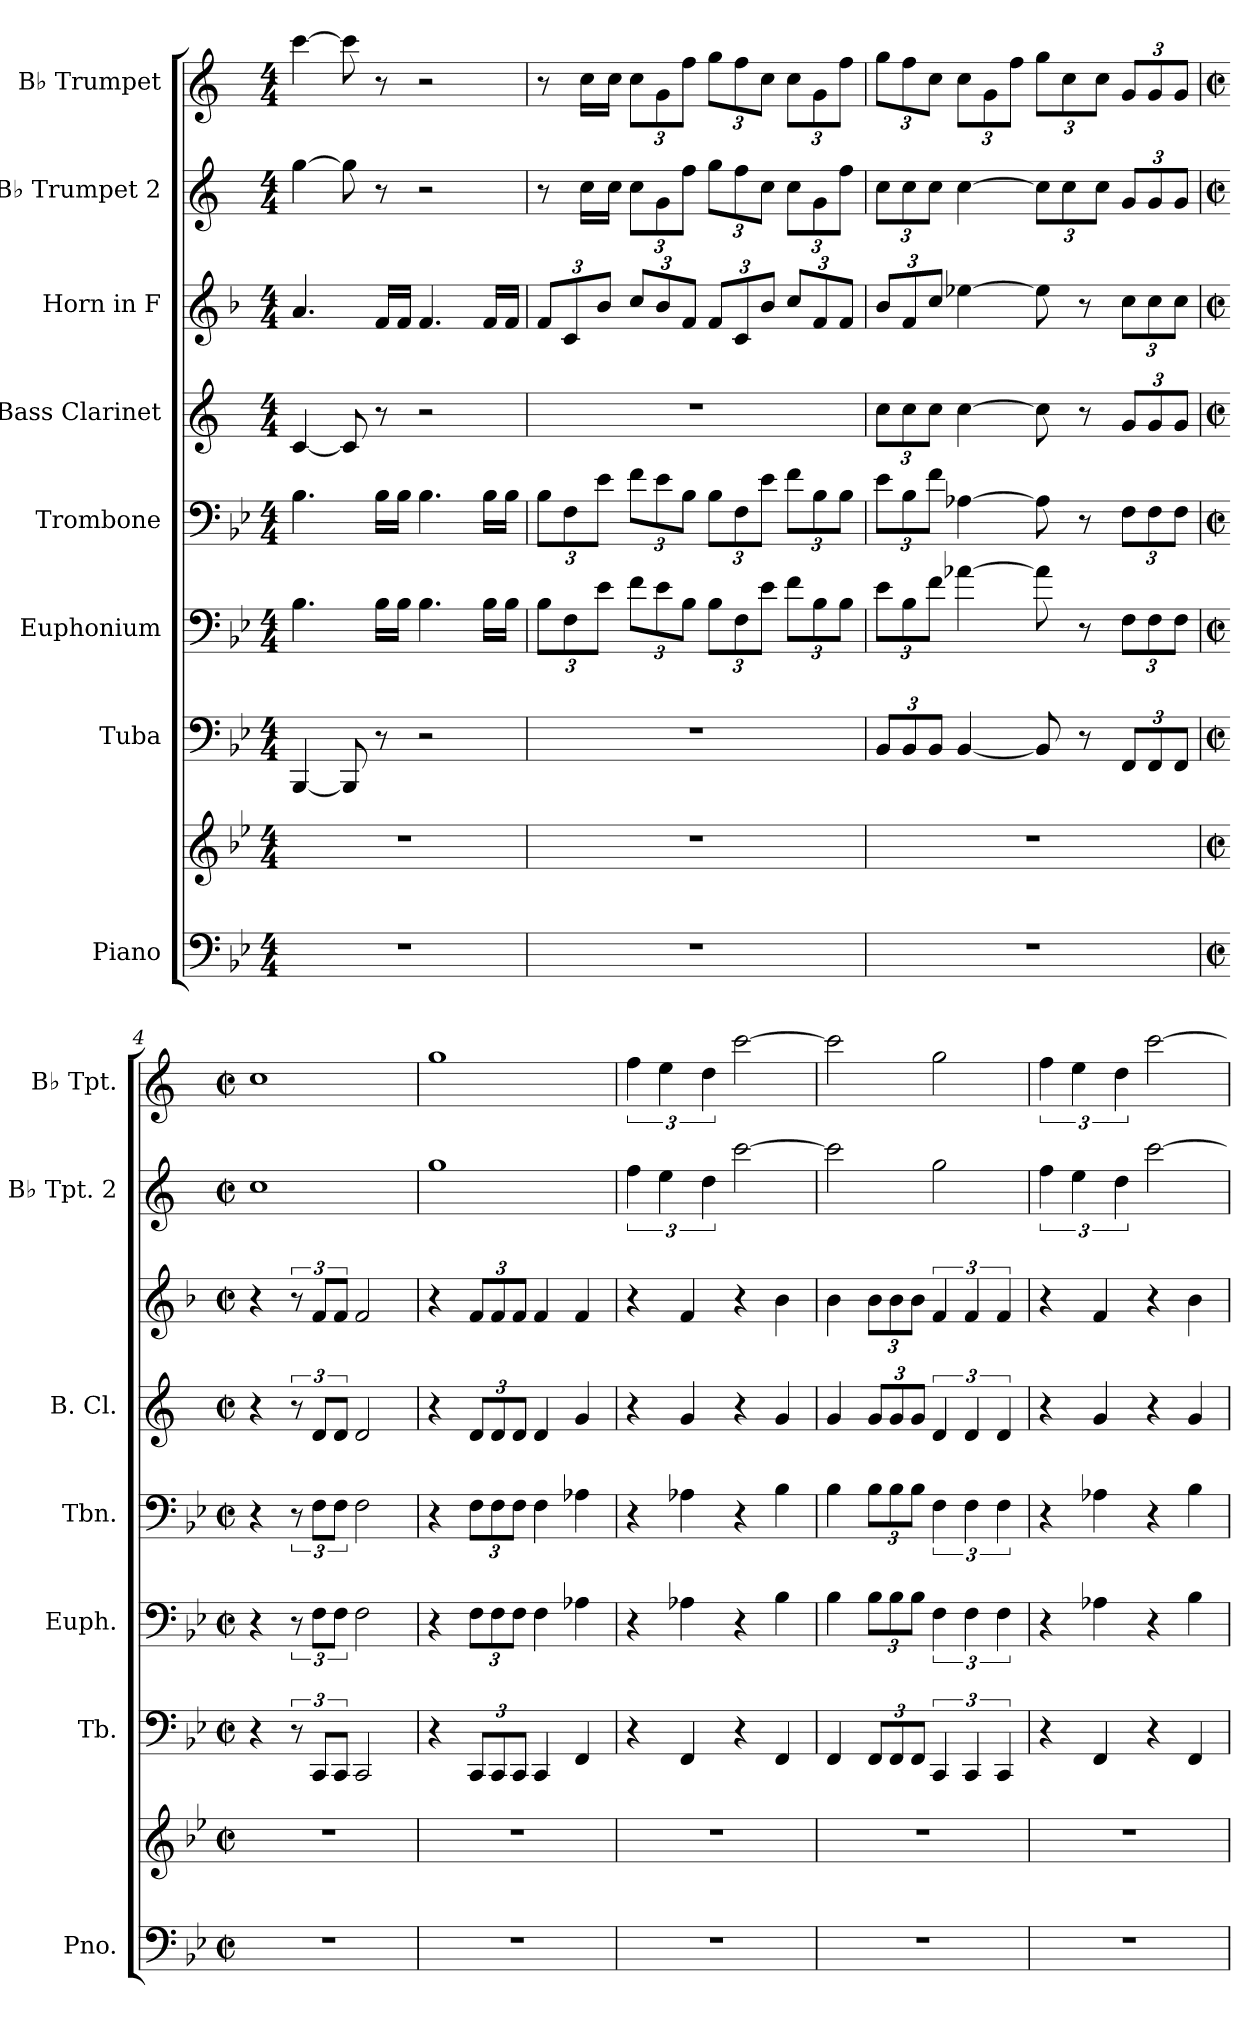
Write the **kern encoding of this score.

**kern	**kern	**kern	**kern	**kern	**kern	**kern	**kern	**kern
*part8	*part8	*part7	*part6	*part5	*part4	*part3	*part2	*part1
*staff9	*staff8	*staff7	*staff6	*staff5	*staff4	*staff3	*staff2	*staff1
*I"Piano	*	*I"Tuba	*I"Euphonium	*I"Trombone	*I"Bass Clarinet	*I"Horn in F	*I"B♭ Trumpet 2	*I"B♭ Trumpet
*I'Pno.	*	*I'Tb.	*I'Euph.	*I'Tbn.	*I'B. Cl.	*	*I'B♭ Tpt. 2	*I'B♭ Tpt.
*clefF4	*clefG2	*clefF4	*clefF4	*clefF4	*clefG2	*clefG2	*clefG2	*clefG2
*	*	*	*	*	*ITrd1c2	*ITrd4c7	*ITrd1c2	*ITrd1c2
*k[b-e-]	*k[b-e-]	*k[b-e-]	*k[b-e-]	*k[b-e-]	*k[b-e-]	*k[b-e-]	*k[b-e-]	*k[b-e-]
*M4/4	*M4/4	*M4/4	*M4/4	*M4/4	*M4/4	*M4/4	*M4/4	*M4/4
*MM108	*MM108	*MM108	*MM108	*MM108	*MM108	*MM108	*MM108	*MM108
=1	=1	=1	=1	=1	=1	=1	=1	=1
1r	1r	[4BBB-/	4.B-\	4.B-\	[4B-/	4.d/	[4ff\	[4bb-\
.	.	8BBB-/]	.	.	8B-/]	.	8ff\]	8bb-\]
.	.	8r	16B-\LL	16B-\LL	8r	16B-/LL	8r	8r
.	.	.	16B-\JJ	16B-\JJ	.	16B-/JJ	.	.
.	.	2r	4.B-\	4.B-\	2r	4.B-/	2r	2r
.	.	.	16B-\LL	16B-\LL	.	16B-/LL	.	.
.	.	.	16B-\JJ	16B-\JJ	.	16B-/JJ	.	.
=2	=2	=2	=2	=2	=2	=2	=2	=2
*	*	*	*Xbrackettup	*Xbrackettup	*	*Xbrackettup	*	*
1r	1r	1r	12B-\L	12B-\L	1r	12B-/L	8r	8r
.	.	.	12F\	12F\	.	12F/	.	.
.	.	.	.	.	.	.	16b-\LL	16b-\LL
.	.	.	12e-\J	12e-\J	.	12e-/J	.	.
.	.	.	.	.	.	.	16b-\JJ	16b-\JJ
*	*	*	*	*	*	*	*Xbrackettup	*Xbrackettup
.	.	.	12f\L	12f\L	.	12f/L	12b-\L	12b-\L
.	.	.	12e-\	12e-\	.	12e-/	12f\	12f\
.	.	.	12B-\J	12B-\J	.	12B-/J	12ee-\J	12ee-\J
.	.	.	12B-\L	12B-\L	.	12B-/L	12ff\L	12ff\L
.	.	.	12F\	12F\	.	12F/	12ee-\	12ee-\
.	.	.	12e-\J	12e-\J	.	12e-/J	12b-\J	12b-\J
.	.	.	12f\L	12f\L	.	12f/L	12b-\L	12b-\L
.	.	.	12B-\	12B-\	.	12B-/	12f\	12f\
.	.	.	12B-\J	12B-\J	.	12B-/J	12ee-\J	12ee-\J
!!LO:PB:g=z
=3	=3	=3	=3	=3	=3	=3	=3	=3
*	*	*Xbrackettup	*	*	*Xbrackettup	*	*	*
1r	1r	12BB-/L	12e-\L	12e-\L	12b-\L	12e-/L	12b-\L	12ff\L
.	.	12BB-/	12B-\	12B-\	12b-\	12B-/	12b-\	12ee-\
.	.	12BB-/J	12f\J	12f\J	12b-\J	12f/J	12b-\J	12b-\J
.	.	[4BB-/	[4a-X\	[4A-X\	[4b-\	[4a-X\	[4b-\	12b-\L
.	.	.	.	.	.	.	.	12f\
.	.	.	.	.	.	.	.	12ee-\J
.	.	8BB-/]	8a-\]	8A-\]	8b-\]	8a-\]	12b-\L]	12ff\L
.	.	.	.	.	.	.	12b-\	12b-\
.	.	8r	8r	8r	8r	8r	.	.
.	.	.	.	.	.	.	12b-\J	12b-\J
.	.	12FF/L	12F\L	12F\L	12f/L	12f\L	12f/L	12f/L
.	.	12FF/	12F\	12F\	12f/	12f\	12f/	12f/
.	.	12FF/J	12F\J	12F\J	12f/J	12f\J	12f/J	12f/J
=4	=4	=4	=4	=4	=4	=4	=4	=4
*M2/2	*M2/2	*M2/2	*M2/2	*M2/2	*M2/2	*M2/2	*M2/2	*M2/2
*met(c|)	*met(c|)	*met(c|)	*met(c|)	*met(c|)	*met(c|)	*met(c|)	*met(c|)	*met(c|)
*	*	*	*	*	*	*	*	*MM216
1r	1r	4r	4r	4r	4r	4r	1b-	1b-
*	*	*brackettup	*brackettup	*brackettup	*brackettup	*brackettup	*	*
.	.	12r	12r	12r	12r	12r	.	.
.	.	12CC/L	12F\L	12F\L	12c/L	12B-/L	.	.
.	.	12CC/J	12F\J	12F\J	12c/J	12B-/J	.	.
.	.	2CC/	2F\	2F\	2c/	2B-/	.	.
=5	=5	=5	=5	=5	=5	=5	=5	=5
1r	1r	4r	4r	4r	4r	4r	1ff	1ff
*	*	*Xbrackettup	*Xbrackettup	*Xbrackettup	*Xbrackettup	*Xbrackettup	*	*
.	.	12CC/L	12F\L	12F\L	12c/L	12B-/L	.	.
.	.	12CC/	12F\	12F\	12c/	12B-/	.	.
.	.	12CC/J	12F\J	12F\J	12c/J	12B-/J	.	.
.	.	4CC/	4F\	4F\	4c/	4B-/	.	.
.	.	4FF/	4A-X\	4A-X\	4f/	4B-/	.	.
!!LO:PB:g=z
=6	=6	=6	=6	=6	=6	=6	=6	=6
*	*	*	*	*	*	*	*brackettup	*brackettup
1r	1r	4r	4r	4r	4r	4r	6ee-\	6ee-\
.	.	.	.	.	.	.	6dd\	6dd\
.	.	4FF/	4A-X\	4A-X\	4f/	4B-/	.	.
.	.	.	.	.	.	.	6cc\	6cc\
.	.	4r	4r	4r	4r	4r	[2bb-\	[2bb-\
.	.	4FF/	4B-\	4B-\	4f/	4e-\	.	.
=7	=7	=7	=7	=7	=7	=7	=7	=7
1r	1r	4FF/	4B-\	4B-\	4f/	4e-\	2bb-\]	2bb-\]
.	.	12FF/L	12B-\L	12B-\L	12f/L	12e-\L	.	.
.	.	12FF/	12B-\	12B-\	12f/	12e-\	.	.
.	.	12FF/J	12B-\J	12B-\J	12f/J	12e-\J	.	.
*	*	*brackettup	*brackettup	*brackettup	*brackettup	*brackettup	*	*
.	.	6CC/	6F\	6F\	6c/	6B-/	2ff\	2ff\
.	.	6CC/	6F\	6F\	6c/	6B-/	.	.
.	.	6CC/	6F\	6F\	6c/	6B-/	.	.
=8	=8	=8	=8	=8	=8	=8	=8	=8
1r	1r	4r	4r	4r	4r	4r	6ee-\	6ee-\
.	.	.	.	.	.	.	6dd\	6dd\
.	.	4FF/	4A-X\	4A-X\	4f/	4B-/	.	.
.	.	.	.	.	.	.	6cc\	6cc\
.	.	4r	4r	4r	4r	4r	[2bb-\	[2bb-\
.	.	4FF/	4B-\	4B-\	4f/	4e-\	.	.
=	=	=	=	=	=	=	=	=
*-	*-	*-	*-	*-	*-	*-	*-	*-
